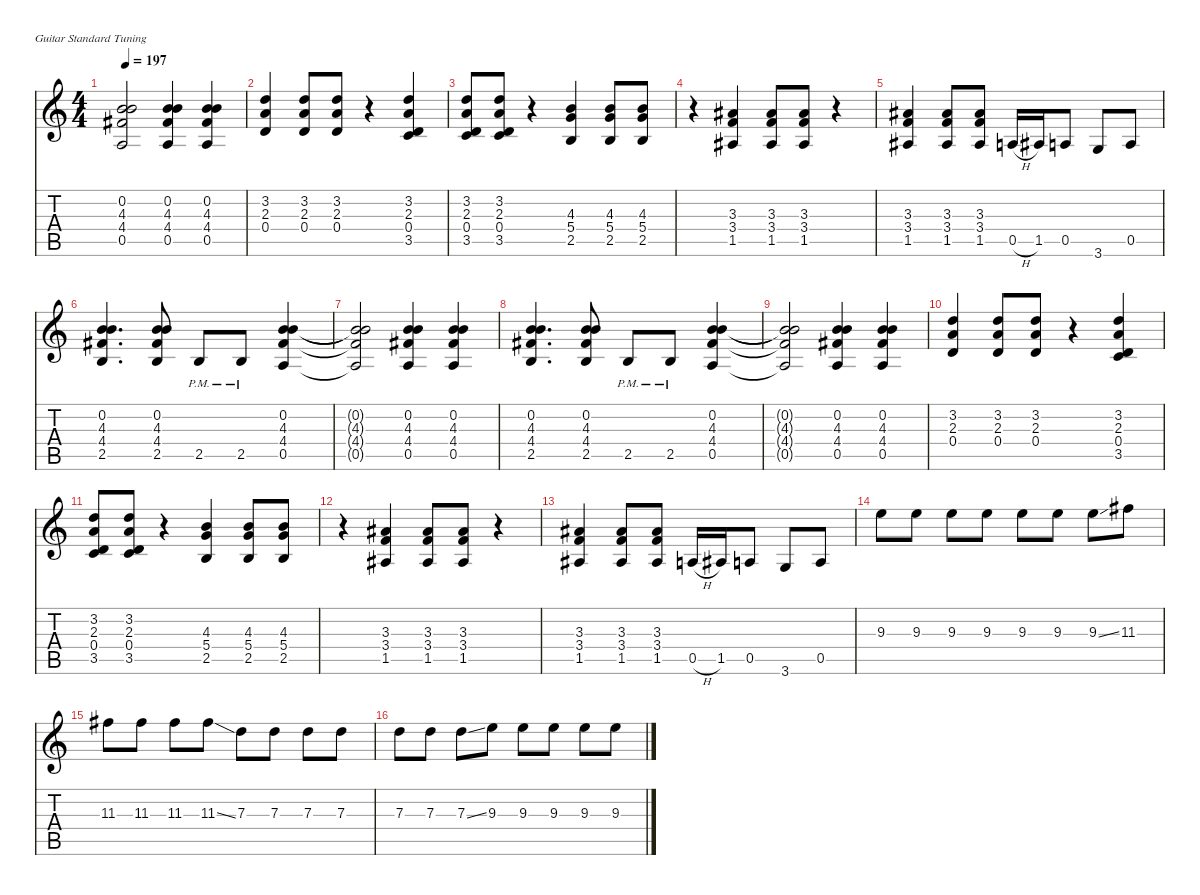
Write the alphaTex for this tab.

\defaultSystemsLayout 4
\hideDynamics
\bracketExtendMode nobrackets
\singleTrackTrackNamePolicy hidden
\multiTrackTrackNamePolicy hidden
\firstSystemTrackNameMode fullname
\firstSystemTrackNameOrientation horizontal
\otherSystemsTrackNameOrientation horizontal
\track ("Guitar 1" "dist.guit.") {instrument distortionguitar}
\staff {score tabs}
\tuning (E4 B3 G3 D3 A2 E2)
\ts (4 4)
\tempo 197
\clef g2
\ks c
(0.2{t} 4.3{t} 4.4{t acc #} 0.5{t}).2{dy f beam Up} (0.2 4.3 4.4{acc #} 0.5).4{beam Up} (0.2 4.3 4.4{acc #} 0.5).4{beam Up} |
(3.2 2.3 0.4).4{beam Up} (3.2 2.3 0.4).8{beam Up} (3.2 2.3 0.4).8{beam Up} r.4{beam Up} (3.2 2.3 0.4 3.5).4{beam Up} |
(3.2 2.3 0.4 3.5).8{beam Up} (3.2 2.3 0.4 3.5).8{beam Up} r.4{beam Up} (4.3 5.4 2.5).4{beam Up} (4.3 5.4 2.5).8{beam Up} (4.3 5.4 2.5).8{beam Up} |
r.4{beam Down} (3.3{acc #} 3.4 1.5{acc #}).4{beam Up} (3.3{acc #} 3.4 1.5{acc #}).8{beam Up} (3.3{acc #} 3.4 1.5{acc #}).8{beam Up} r.4{beam Up} |
(3.3{acc #} 3.4 1.5{acc #}).4{beam Up} (3.3{acc #} 3.4 1.5{acc #}).8{beam Up} (3.3{acc #} 3.4 1.5{acc #}).8{beam Up} 0.5{h}.16{beam Up} 1.5{acc #}.16{beam Up} 0.5.8{beam Up} 3.6.8{beam Up} 0.5.8{beam Up} |
(0.2 4.3 4.4{acc #} 2.5).4{d beam Up} (0.2 4.3 4.4{acc #} 2.5).8{beam Up} 2.5{pm}.8{beam Up} 2.5{pm}.8{beam Up} (0.2 4.3 4.4{acc #} 0.5).4{beam Up} |
(0.2{t} 4.3{t} 4.4{t acc #} 0.5{t}).2{beam Up} (0.2 4.3 4.4{acc #} 0.5).4{beam Up} (0.2 4.3 4.4{acc #} 0.5).4{beam Up} |
(0.2 4.3 4.4{acc #} 2.5).4{d beam Up} (0.2 4.3 4.4{acc #} 2.5).8{beam Up} 2.5{pm}.8{beam Up} 2.5{pm}.8{beam Up} (0.2 4.3 4.4{acc #} 0.5).4{beam Up} |
(0.2{t} 4.3{t} 4.4{t acc #} 0.5{t}).2{beam Up} (0.2 4.3 4.4{acc #} 0.5).4{beam Up} (0.2 4.3 4.4{acc #} 0.5).4{beam Up} |
(3.2 2.3 0.4).4{beam Up} (3.2 2.3 0.4).8{beam Up} (3.2 2.3 0.4).8{beam Up} r.4{beam Up} (3.2 2.3 0.4 3.5).4{beam Up} |
(3.2 2.3 0.4 3.5).8{beam Up} (3.2 2.3 0.4 3.5).8{beam Up} r.4{beam Up} (4.3 5.4 2.5).4{beam Up} (4.3 5.4 2.5).8{beam Up} (4.3 5.4 2.5).8{beam Up} |
r.4{beam Down} (3.3{acc #} 3.4 1.5{acc #}).4{beam Up} (3.3{acc #} 3.4 1.5{acc #}).8{beam Up} (3.3{acc #} 3.4 1.5{acc #}).8{beam Up} r.4{beam Up} |
(3.3{acc #} 3.4 1.5{acc #}).4{beam Up} (3.3{acc #} 3.4 1.5{acc #}).8{beam Up} (3.3{acc #} 3.4 1.5{acc #}).8{beam Up} 0.5{h}.16{beam Up} 1.5{acc #}.16{beam Up} 0.5.8{beam Up} 3.6.8{beam Up} 0.5.8{beam Up} |
9.3.8{dy ff beam Down} 9.3.8{beam Down} 9.3.8{beam Down} 9.3.8{beam Down} 9.3.8{beam Down} 9.3.8{beam Down} 9.3{ss}.8{beam Down} 11.3{acc #}.8{beam Down} |
11.3{acc #}.8{beam Down} 11.3{acc #}.8{beam Down} 11.3{acc #}.8{beam Down} 11.3{ss acc #}.8{beam Down} 7.3.8{beam Down} 7.3.8{beam Down} 7.3.8{beam Down} 7.3.8{beam Down} |
7.3.8{beam Down} 7.3.8{beam Down} 7.3{ss}.8{beam Down} 9.3.8{beam Down} 9.3.8{beam Down} 9.3.8{beam Down} 9.3.8{beam Down} 9.3{ss}.8{beam Down}
